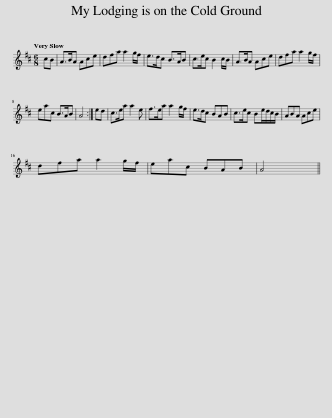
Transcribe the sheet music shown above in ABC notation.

X:1
L:1/8
Q:1/4=120
M:6/8
I:linebreak $
K:D
V:1 treble
V:1
 cB | A>BA Ace | dfa a2 g/f/ | e>dc B>AB | c>ec B2 c/B/ | %5
 A>BA Ace | dfa a2 g/f/ |$ eac B>AB | A4 :| ed | %10
 c>ea a2 e | f>ea a2 g/f/ | e>dc BAB | c>ec Be/d/c/B/ | ABA Ace |$ %15
 dfa a2 g/f/ | eac BAB | A4 || %18
